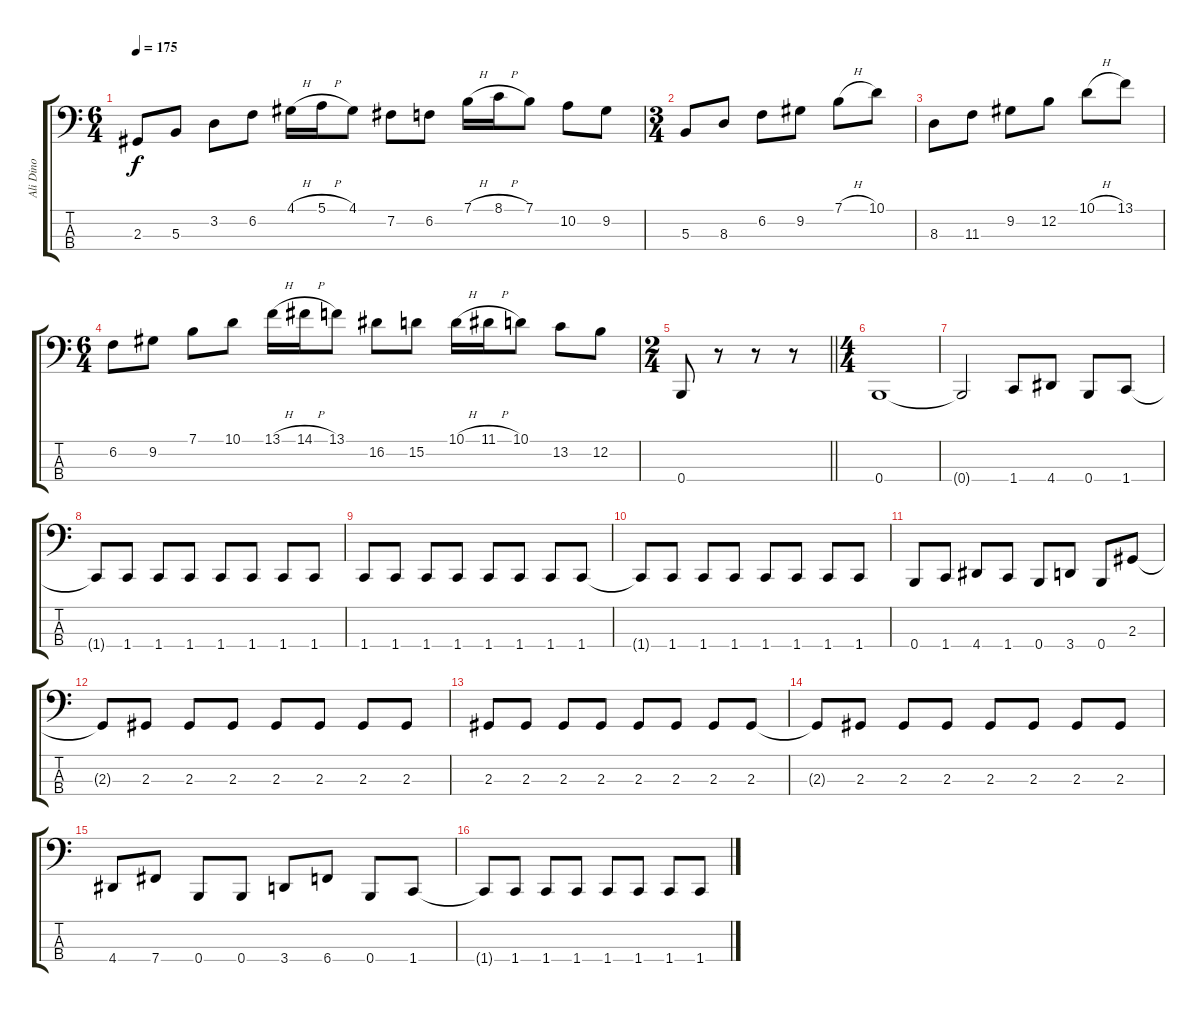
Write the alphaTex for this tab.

\track ("Ali Dino" "Ali Dino") {instrument electricbasspick}
\staff {score tabs}
\tuning (E2 B1 Gb1 B0) {hide}
\ts (6 4)
\tempo 175
\clef f4
\ks c
2.3.8{dy f} 5.3.8 3.2.8 6.2.8 4.1{h}.16 5.1{h}.16 4.1.8 7.2.8 6.2.8 7.1{h}.16 8.1{h}.16 7.1.8 10.2.8 9.2.8 |
\ts (3 4)
5.3.8 8.3.8 6.2.8 9.2.8 7.1{h}.8 10.1.8 |
8.3.8 11.3.8 9.2.8 12.2.8 10.1{h}.8 13.1.8 |
\ts (6 4)
6.2.8 9.2.8 7.1.8 10.1.8 13.1{h}.16 14.1{h}.16 13.1.8 16.2.8 15.2.8 10.1{h}.16 11.1{h}.16 10.1.8 13.2.8 12.2.8 |
\ts (2 4)
\barLineRight lightlight
0.4.8 r.8 r.8 r.8 |
\ts (4 4)
0.4.1 |
0.4{t}.2 1.4.8 4.4.8 0.4.8 1.4.8 |
1.4{t}.8 1.4.8 1.4.8 1.4.8 1.4.8 1.4.8 1.4.8 1.4.8 |
1.4.8 1.4.8 1.4.8 1.4.8 1.4.8 1.4.8 1.4.8 1.4.8 |
1.4{t}.8 1.4.8 1.4.8 1.4.8 1.4.8 1.4.8 1.4.8 1.4.8 |
0.4.8 1.4.8 4.4.8 1.4.8 0.4.8 3.4.8 0.4.8 2.3.8 |
2.3{t}.8 2.3.8 2.3.8 2.3.8 2.3.8 2.3.8 2.3.8 2.3.8 |
2.3.8 2.3.8 2.3.8 2.3.8 2.3.8 2.3.8 2.3.8 2.3.8 |
2.3{t}.8 2.3.8 2.3.8 2.3.8 2.3.8 2.3.8 2.3.8 2.3.8 |
4.4.8 7.4.8 0.4.8 0.4.8 3.4.8 6.4.8 0.4.8 1.4.8 |
1.4{t}.8 1.4.8 1.4.8 1.4.8 1.4.8 1.4.8 1.4.8 1.4.8
